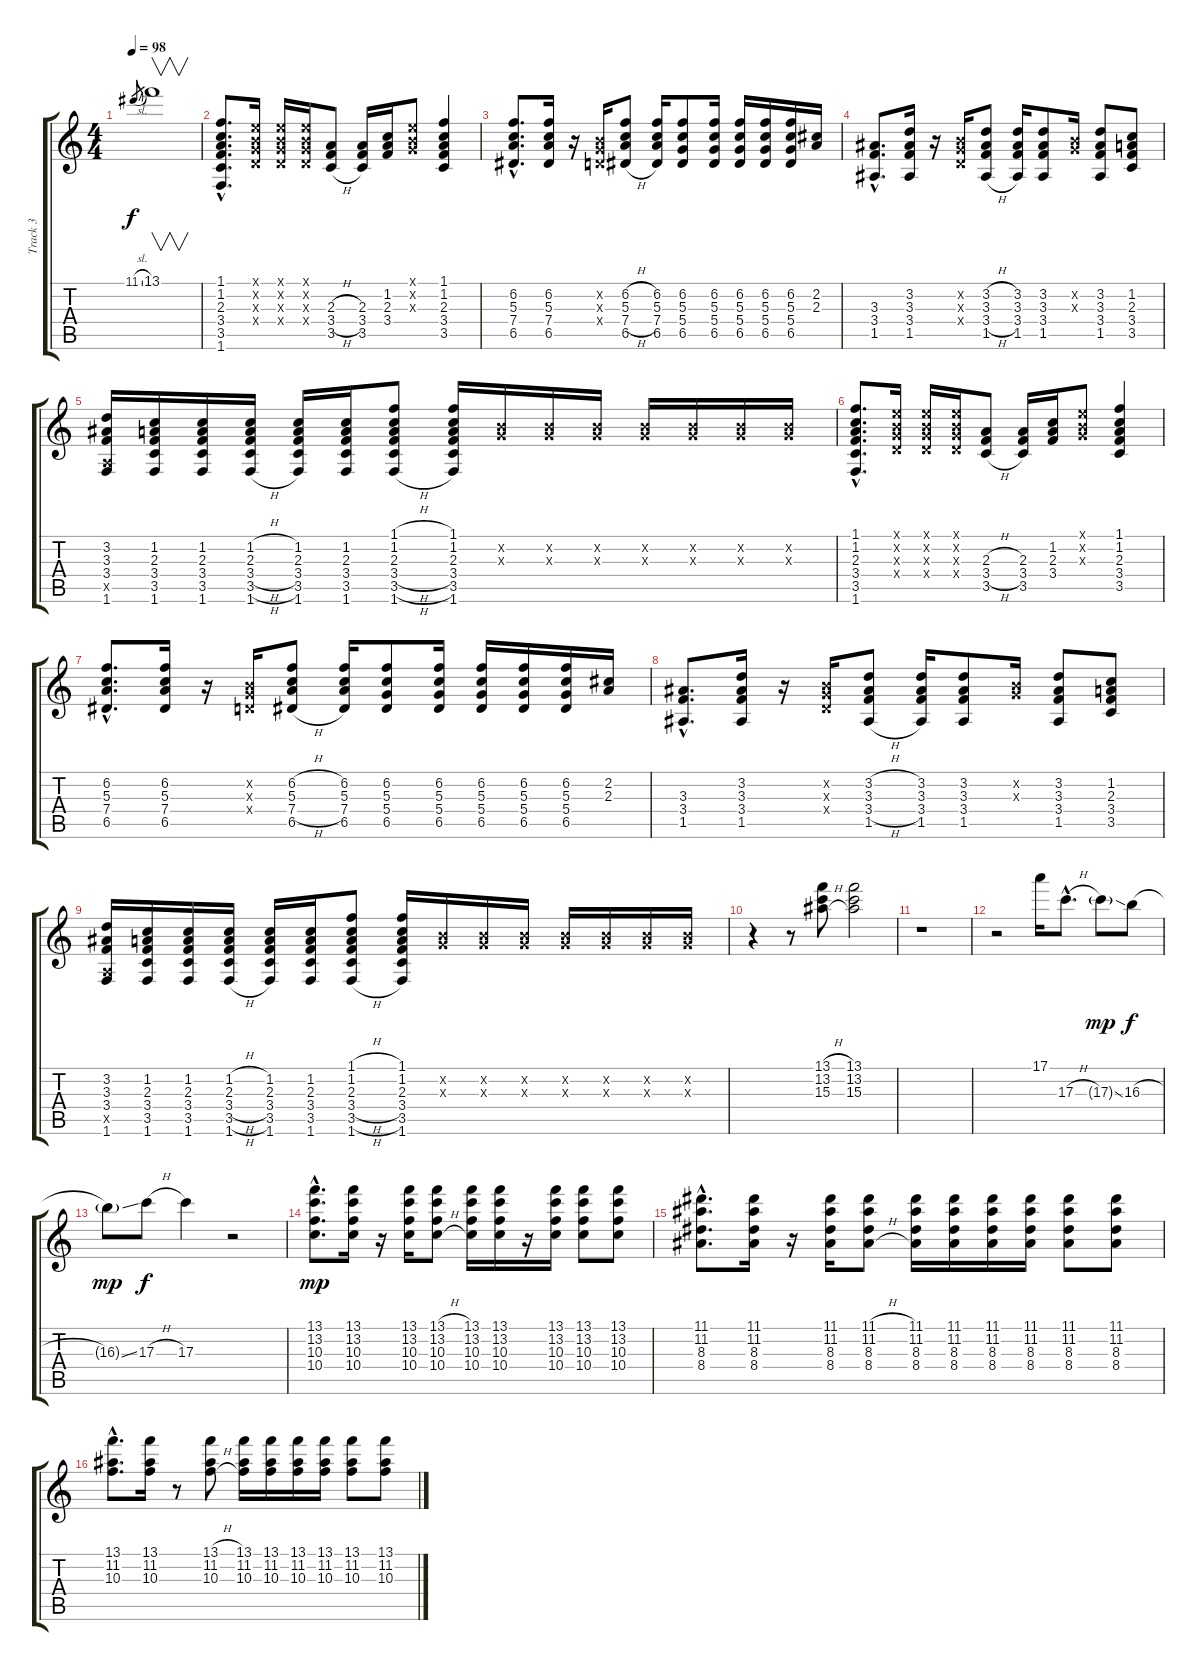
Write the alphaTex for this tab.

\track ("Track 3" "Track 3") {instrument overdrivenguitar}
\staff {score tabs}
\tuning (E4 B3 G3 D3 A2 E2) {hide}
\ts (4 4)
\tempo 98
\clef g2
\ks c
11.1{sl}.8{gr dy f} 13.1.1{v} |
(1.1{hac} 1.2{hac} 2.3{hac} 3.4{hac} 3.5{hac} 1.6{hac}).8{d} (0.1{x} 0.2{x} 0.3{x} 0.4{x}).16 (0.1{x} 0.2{x} 0.3{x} 0.4{x}).16 (0.1{x} 0.2{x} 0.3{x} 0.4{x}).16 (2.3{h} 3.4{h} 3.5{h}).8 (2.3 3.4 3.5).16 (1.2 2.3 3.4).16 (0.1{x} 0.2{x} 0.3{x}).8 (1.1 1.2 2.3 3.4 3.5).4 |
(6.2{hac} 5.3{hac} 7.4{hac} 6.5{hac}).8{d} (6.2 5.3 7.4 6.5).16 r.16 (0.2{x} 0.3{x} 0.4{x}).16 (6.2{h} 5.3{h} 7.4{h} 6.5{h}).8 (6.2 5.3 7.4 6.5).16 (6.2 5.3 5.4 6.5).8 (6.2 5.3 5.4 6.5).16 (6.2 5.3 5.4 6.5).16 (6.2 5.3 5.4 6.5).16 (6.2 5.3 5.4 6.5).16 (2.2 2.3).16 |
(3.3{hac} 3.4{hac} 1.5{hac}).8{d} (3.2 3.3 3.4 1.5).16 r.16 (0.2{x} 0.3{x} 0.4{x}).16 (3.2{h} 3.3{h} 3.4{h} 1.5{h}).8 (3.2 3.3 3.4 1.5).16 (3.2 3.3 3.4 1.5).8 (0.2{x} 0.3{x}).16 (3.2 3.3 3.4 1.5).8 (1.2 2.3 3.4 3.5).8 |
(3.2 3.3 3.4 0.5{x} 1.6).16 (1.2 2.3 3.4 3.5 1.6).16 (1.2 2.3 3.4 3.5 1.6).16 (1.2{h} 2.3{h} 3.4{h} 3.5{h} 1.6{h}).16 (1.2 2.3 3.4 3.5 1.6).16 (1.2 2.3 3.4 3.5 1.6).16 (1.1{h} 1.2{h} 2.3{h} 3.4{h} 3.5{h} 1.6{h}).8 (1.1 1.2 2.3 3.4 3.5 1.6).16 (0.2{x} 0.3{x}).16 (0.2{x} 0.3{x}).16 (0.2{x} 0.3{x}).16 (0.2{x} 0.3{x}).16 (0.2{x} 0.3{x}).16 (0.2{x} 0.3{x}).16 (0.2{x} 0.3{x}).16 |
(1.1{hac} 1.2{hac} 2.3{hac} 3.4{hac} 3.5{hac} 1.6{hac}).8{d} (0.1{x} 0.2{x} 0.3{x} 0.4{x}).16 (0.1{x} 0.2{x} 0.3{x} 0.4{x}).16 (0.1{x} 0.2{x} 0.3{x} 0.4{x}).16 (2.3{h} 3.4{h} 3.5{h}).8 (2.3 3.4 3.5).16 (1.2 2.3 3.4).16 (0.1{x} 0.2{x} 0.3{x}).8 (1.1 1.2 2.3 3.4 3.5).4 |
(6.2{hac} 5.3{hac} 7.4{hac} 6.5{hac}).8{d} (6.2 5.3 7.4 6.5).16 r.16 (0.2{x} 0.3{x} 0.4{x}).16 (6.2{h} 5.3{h} 7.4{h} 6.5{h}).8 (6.2 5.3 7.4 6.5).16 (6.2 5.3 5.4 6.5).8 (6.2 5.3 5.4 6.5).16 (6.2 5.3 5.4 6.5).16 (6.2 5.3 5.4 6.5).16 (6.2 5.3 5.4 6.5).16 (2.2 2.3).16 |
(3.3{hac} 3.4{hac} 1.5{hac}).8{d} (3.2 3.3 3.4 1.5).16 r.16 (0.2{x} 0.3{x} 0.4{x}).16 (3.2{h} 3.3{h} 3.4{h} 1.5{h}).8 (3.2 3.3 3.4 1.5).16 (3.2 3.3 3.4 1.5).8 (0.2{x} 0.3{x}).16 (3.2 3.3 3.4 1.5).8 (1.2 2.3 3.4 3.5).8 |
(3.2 3.3 3.4 0.5{x} 1.6).16 (1.2 2.3 3.4 3.5 1.6).16 (1.2 2.3 3.4 3.5 1.6).16 (1.2{h} 2.3{h} 3.4{h} 3.5{h} 1.6{h}).16 (1.2 2.3 3.4 3.5 1.6).16 (1.2 2.3 3.4 3.5 1.6).16 (1.1{h} 1.2{h} 2.3{h} 3.4{h} 3.5{h} 1.6{h}).8 (1.1 1.2 2.3 3.4 3.5 1.6).16 (0.2{x} 0.3{x}).16 (0.2{x} 0.3{x}).16 (0.2{x} 0.3{x}).16 (0.2{x} 0.3{x}).16 (0.2{x} 0.3{x}).16 (0.2{x} 0.3{x}).16 (0.2{x} 0.3{x}).16 |
r.4 r.8 (13.1{h} 13.2{h} 15.3{h}).8{volume 8} (13.1 13.2 15.3).2{volume 16} |
r.1 |
r.2 17.1.16 17.3{h hac}.8{d} 17.3{ss g}.8{dy mp} 16.3{h}.8{dy f} |
16.3{ss g}.8{dy mp} 17.3{h}.8{dy f} 17.3.4 r.2 |
(13.1{hac} 13.2{hac} 10.3{hac} 10.4{hac}).8{d dy mp} (13.1 13.2 10.3 10.4).16 r.16 (13.1 13.2 10.3 10.4).16 (13.1{h} 13.2{h} 10.3{h} 10.4{h}).8 (13.1 13.2 10.3 10.4).16 (13.1 13.2 10.3 10.4).16 r.16 (13.1 13.2 10.3 10.4).16 (13.1 13.2 10.3 10.4).8 (13.1 13.2 10.3 10.4).8 |
(11.1{hac} 11.2{hac} 8.3{hac} 8.4{hac}).8{d} (11.1 11.2 8.3 8.4).16 r.16 (11.1 11.2 8.3 8.4).16 (11.1{h} 11.2{h} 8.3{h} 8.4{h}).8 (11.1 11.2 8.3 8.4).16 (11.1 11.2 8.3 8.4).16 (11.1 11.2 8.3 8.4).16 (11.1 11.2 8.3 8.4).16 (11.1 11.2 8.3 8.4).8 (11.1 11.2 8.3 8.4).8 |
(13.1{hac} 11.2{hac} 10.3{hac}).8{d} (13.1 11.2 10.3).16 r.8 (13.1{h} 11.2{h} 10.3{h}).8 (13.1 11.2 10.3).16 (13.1 11.2 10.3).16 (13.1 11.2 10.3).16 (13.1 11.2 10.3).16 (13.1 11.2 10.3).8 (13.1 11.2 10.3).8
